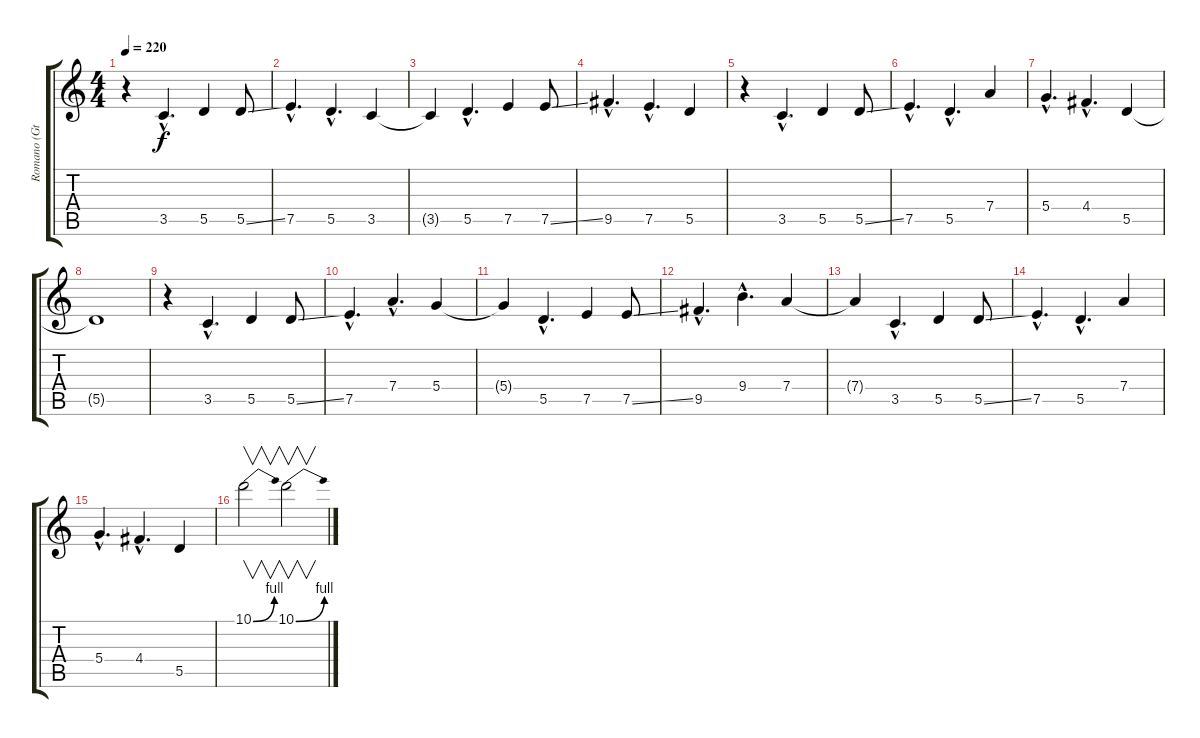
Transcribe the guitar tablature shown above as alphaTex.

\track ("Romano (Gtr 2)" "Romano (Gt") {instrument distortionguitar}
\staff {score tabs}
\tuning (E4 B3 G3 D3 A2 E2) {hide}
\ts (4 4)
\tempo 220
\clef g2
\ks c
r.4{dy f} 3.5{hac}.4{d} 5.5.4 5.5{ss}.8 |
7.5{hac}.4{d} 5.5{hac}.4{d} 3.5.4 |
3.5{t}.4 5.5{hac}.4{d} 7.5.4 7.5{ss}.8 |
9.5{hac}.4{d} 7.5{hac}.4{d} 5.5.4 |
r.4 3.5{hac}.4{d} 5.5.4 5.5{ss}.8 |
7.5{hac}.4{d} 5.5{hac}.4{d} 7.4.4 |
5.4{hac}.4{d} 4.4{hac}.4{d} 5.5.4 |
5.5{t}.1 |
r.4 3.5{hac}.4{d} 5.5.4 5.5{ss}.8 |
7.5{hac}.4{d} 7.4{hac}.4{d} 5.4.4 |
5.4{t}.4 5.5{hac}.4{d} 7.5.4 7.5{ss}.8 |
9.5{hac}.4{d} 9.4{hac}.4{d} 7.4.4 |
7.4{t}.4 3.5{hac}.4{d} 5.5.4 5.5{ss}.8 |
7.5{hac}.4{d} 5.5{hac}.4{d} 7.4.4 |
5.4{hac}.4{d} 4.4{hac}.4{d} 5.5.4 |
10.1{be (bend 0 0 60 4)}.2{v} 10.1{be (bend 0 0 60 4)}.2{v}
